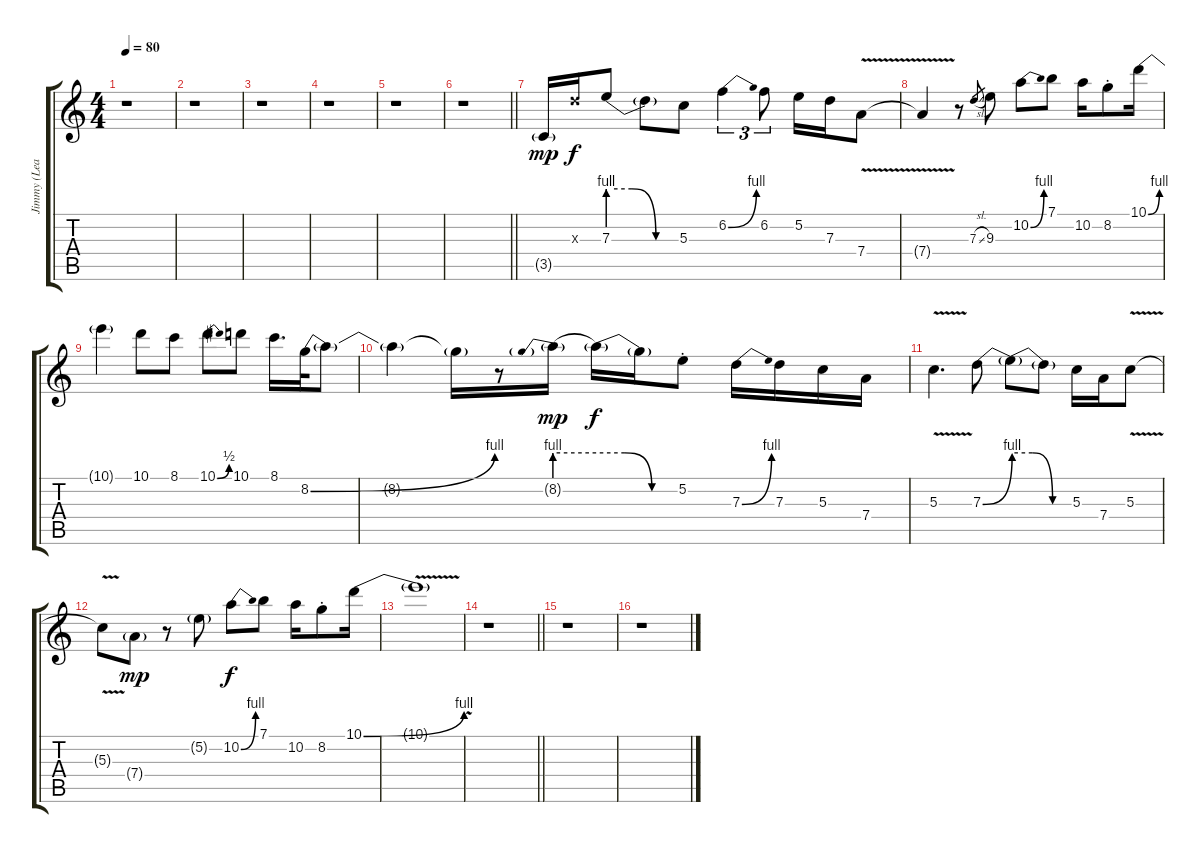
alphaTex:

\track ("Jimmy (Lead)" "Jimmy (Lea") {instrument overdrivenguitar}
\staff {score tabs}
\tuning (E4 B3 G3 D3 A2 E2) {hide}
\ts (4 4)
\tempo 80
\clef g2
\ks c
r.1{dy mp} |
r.1 |
r.1 |
r.1 |
r.1 |
\barLineRight lightlight
r.1 |
3.5{g}.16 7.3{x}.16{dy f} 7.3{be (custom 0 4 20 4 40 0 60 0)}.8 7.3{t}.8 5.3.8 6.2{be (bend 0 0 60 4)}.4{tu (3 2)} 6.2.8{tu (3 2)} 5.2.16 7.3.16 7.4{v}.8 |
7.4{v t}.4 r.8 7.3{sl}.8{gr} 9.3.8 10.2{be (bend 0 0 60 4)}.8 7.1.8 10.2.16 8.2{st}.8 10.1{be (bend 0 0 60 4)}.16 |
10.1{t}.4 10.1.8 8.1.8 10.1{be (bend 0 0 60 2)}.8 10.1.8 8.1.16{d} 8.2{be (bend 0 0 60 4)}.32 8.2{t}.8 |
8.2{t}.4 8.2{t}.16 r.8 8.2{be (prebend 0 4 60 4) g}.16{dy mp} 8.2{be (custom 0 4 20 4 40 0 60 0) t}.16{dy f} 8.2{t}.16 5.2{st}.8 7.3{be (bend 0 0 60 4)}.16 7.3.16 5.3.16 7.4.16 |
5.3{v}.4{d} 7.3{be (bend 0 0 60 4)}.8 7.3{be (custom 0 4 20 4 40 0 60 0) t}.8 7.3{t}.8 5.3.16 7.4.16 5.3{v}.8 |
5.3{v t}.8 7.4{g}.8{dy mp} r.8 5.2{g}.8 10.2{be (bend 0 0 60 4)}.8{dy f} 7.1.8 10.2.16 8.2{st}.8 10.1{be (bend 0 0 60 4)}.16 |
10.1{v t}.1 |
\barLineRight lightlight
r.1 |
r.1 |
r.1
